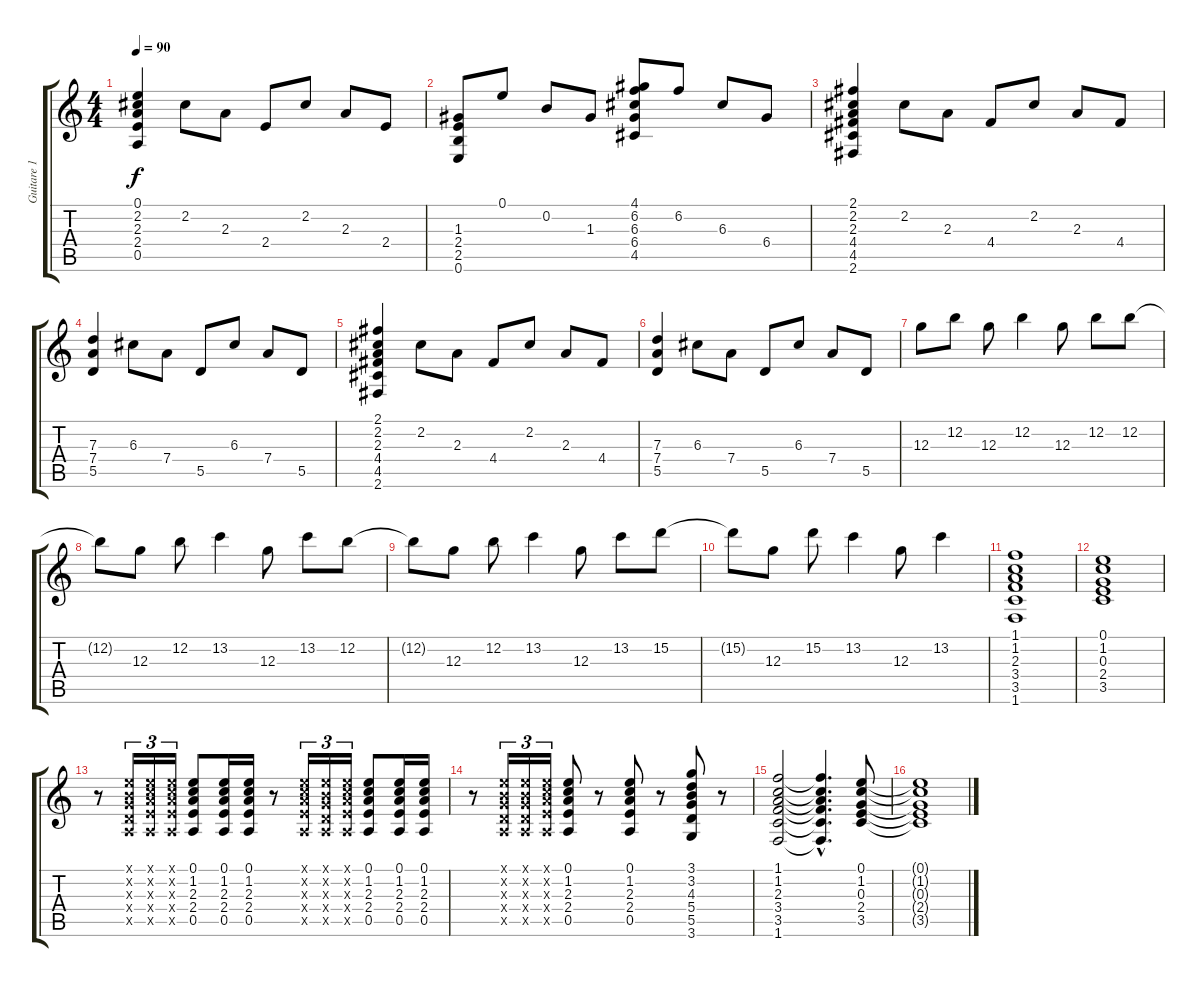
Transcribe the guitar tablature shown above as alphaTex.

\track ("Guitare 1" "Guitare 1") {instrument acousticguitarnylon}
\staff {score tabs}
\tuning (E4 B3 G3 D3 A2 E2) {hide}
\ts (4 4)
\tempo 90
\clef g2
\ks c
(0.1 2.2 2.3 2.4 0.5).4{dy f} 2.2.8 2.3.8 2.4.8 2.2.8 2.3.8 2.4.8 |
(1.3 2.4 2.5 0.6).8 0.1.8 0.2.8 1.3.8 (4.1 6.2 6.3 6.4 4.5).8 6.2.8 6.3.8 6.4.8 |
(2.1 2.2 2.3 4.4 4.5 2.6).4 2.2.8 2.3.8 4.4.8 2.2.8 2.3.8 4.4.8 |
(7.3 7.4 5.5).4 6.3.8 7.4.8 5.5.8 6.3.8 7.4.8 5.5.8 |
(2.1 2.2 2.3 4.4 4.5 2.6).4 2.2.8 2.3.8 4.4.8 2.2.8 2.3.8 4.4.8 |
(7.3 7.4 5.5).4 6.3.8 7.4.8 5.5.8 6.3.8 7.4.8 5.5.8 |
12.3.8 12.2.8 12.3.8 12.2.4 12.3.8 12.2.8 12.2.8 |
12.2{t}.8 12.3.8 12.2.8 13.2.4 12.3.8 13.2.8 12.2.8 |
12.2{t}.8 12.3.8 12.2.8 13.2.4 12.3.8 13.2.8 15.2.8 |
15.2{t}.8 12.3.8 15.2.8 13.2.4 12.3.8 13.2.4 |
(1.1 1.2 2.3 3.4 3.5 1.6).1 |
(0.1 1.2 0.3 2.4 3.5).1 |
r.8 (0.1{x} 0.2{x} 0.3{x} 0.4{x} 0.5{x}).16{tu (3 2)} (0.1{x} 1.2{x} 2.3{x} 2.4{x} 0.5{x}).16{tu (3 2)} (0.1{x} 1.2{x} 2.3{x} 2.4{x} 0.5{x}).16{tu (3 2)} (0.1 1.2 2.3 2.4 0.5).8 (0.1 1.2 2.3 2.4 0.5).16 (0.1 1.2 2.3 2.4 0.5).16 r.8 (0.1{x} 1.2{x} 2.3{x} 2.4{x} 0.5{x}).16{tu (3 2)} (0.1{x} 0.2{x} 0.3{x} 0.4{x} 0.5{x}).16{tu (3 2)} (0.1{x} 1.2{x} 2.3{x} 2.4{x} 0.5{x}).16{tu (3 2)} (0.1 1.2 2.3 2.4 0.5).8 (0.1 1.2 2.3 2.4 0.5).16 (0.1 1.2 2.3 2.4 0.5).16 |
r.8 (0.1{x} 0.2{x} 0.3{x} 0.4{x} 0.5{x}).16{tu (3 2)} (0.1{x} 0.2{x} 0.3{x} 0.4{x} 0.5{x}).16{tu (3 2)} (0.1{x} 1.2{x} 2.3{x} 2.4{x} 0.5{x}).16{tu (3 2)} (0.1 1.2 2.3 2.4 0.5).8 r.8 (0.1 1.2 2.3 2.4 0.5).8 r.8 (3.1 3.2 4.3 5.4 5.5 3.6).8 r.8 |
(1.1 1.2 2.3 3.4 3.5 1.6).2 (1.1{hac t} 1.2{hac t} 2.3{hac t} 3.4{hac t} 3.5{hac t} 1.6{hac t}).4{d} (0.1 1.2 0.3 2.4 3.5).8 |
(0.1{t} 1.2{t} 0.3{t} 2.4{t} 3.5{t}).1
